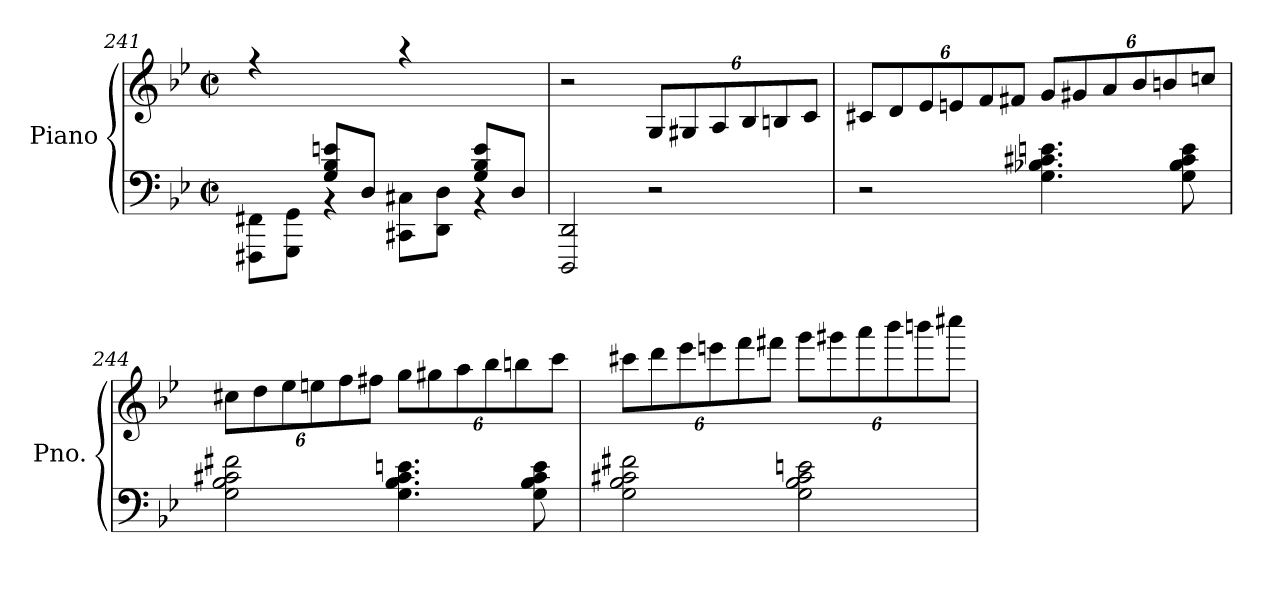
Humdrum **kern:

**kern	**kern
*part1	*part1
*staff2	*staff1
*I"Piano	*
*I'Pno.	*
*clefF4	*clefG2
*k[b-e-]	*k[b-e-]
*M2/2	*M2/2
*met(c|)	*met(c|)
=241	=241
*^	*
4ryy	8FFF#X\ 8FF#X\L	4rff
.	8GGG\ 8GG\J	.
8G/ 8B-/ 8en/L	4rBB	4ryy
8D/J	.	.
4ryy	8CC#X\ 8C#X\L	4raa
.	8DD\ 8D\J	.
8G/ 8B-/ 8e/L	4rBB	4ryy
8D/J	.	.
*v	*v	*
=242	=242
2DDD/ 2DD/	2r
*	*Xbrackettup
2r	12G/L
.	12G#X/
.	12A/
.	12B-/
.	12Bn/
.	12c/J
=243	=243
2r	12c#X/L
.	12d/
.	12e-/
.	12en/
.	12f/
.	12f#X/J
4.G\ 4.B-X\ 4.c#X\ 4.en\	12g/L
.	12g#X/
.	12a/
.	12b-/
.	12bn/
8G\ 8B-\ 8c#\ 8e\	.
.	12ccn/J
!!LO:LB:g=z
=244	=244
2G\ 2B-\ 2c#X\ 2f#X\	12cc#X\L
.	12dd\
.	12ee-\
.	12een\
.	12ff\
.	12ff#X\J
4.G\ 4.B-\ 4.c#\ 4.en\	12gg\L
.	12gg#X\
.	12aa\
.	12bb-\
.	12bbn\
8G\ 8B-\ 8c#\ 8e\	.
.	12ccc\J
=245	=245
2G\ 2B-\ 2c#X\ 2f#X\	12ccc#X\L
.	12ddd\
.	12eee-\
.	12eeen\
.	12fff\
.	12fff#X\J
2G\ 2B-\ 2c#\ 2en\	12ggg\L
.	12ggg#X\
.	12aaa\
.	12bbb-\
.	12bbbn\
.	12cccc#X\J
=	=
*-	*-
